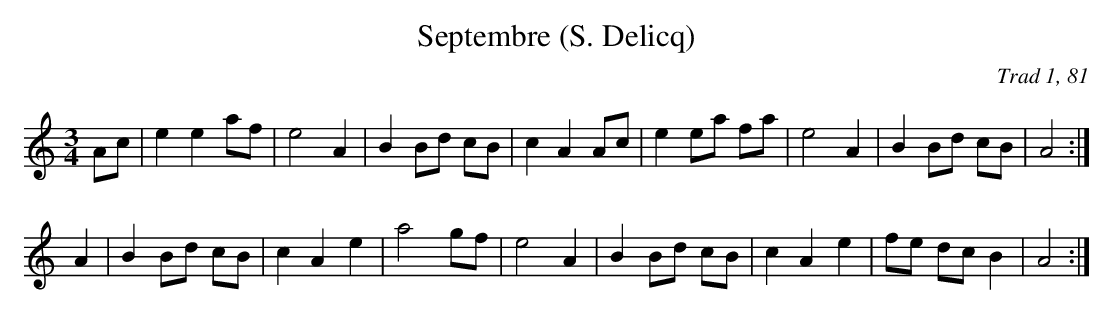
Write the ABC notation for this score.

X:1
T:Septembre (S. Delicq)
C:Trad 1, 81
L:1/8
M:3/4
K:C major
Ac|e2e2 af|e4A2|B2 Bd cB|c2A2 Ac|\
e2 ea fa|e4 A2|B2 Bd cB|A4:|
A2|B2 Bd cB|c2 A2 e2|a4 gf|e4 A2|\
B2 Bd cB|c2 A2 e2|fe dc B2|A4:|
